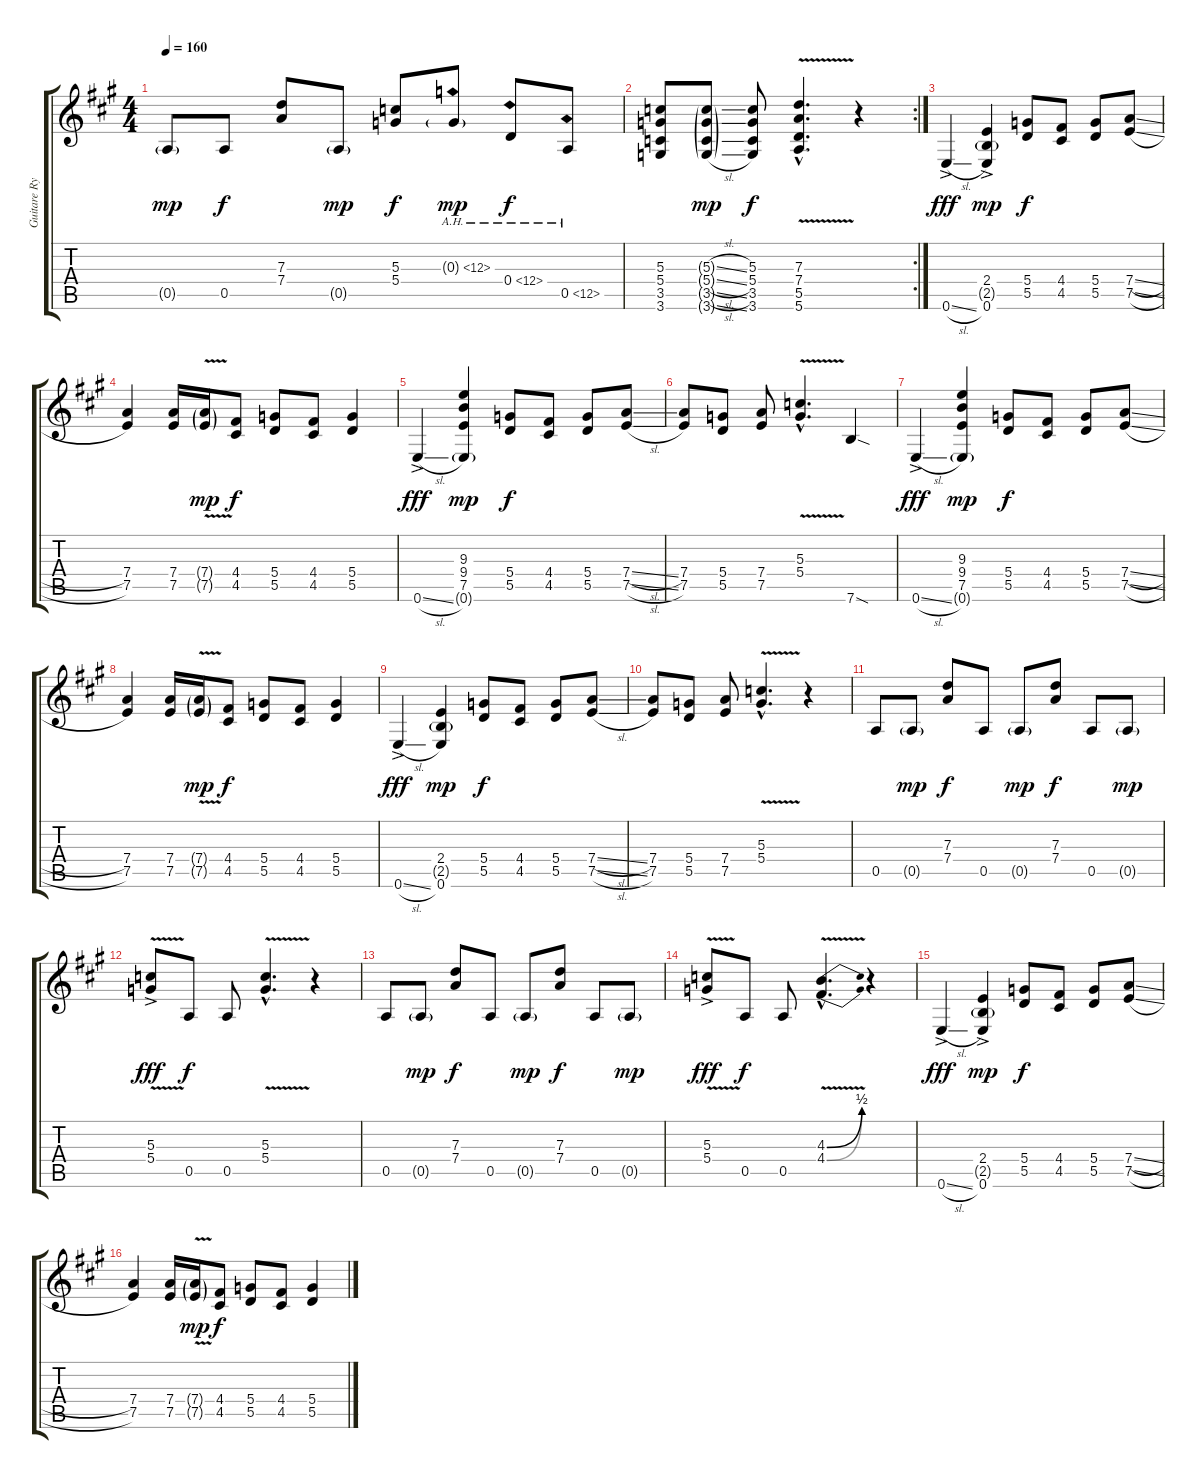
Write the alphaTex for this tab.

\track ("Guitare Rythmique" "Guitare Ry") {instrument overdrivenguitar}
\staff {score tabs}
\tuning (E4 B3 G3 D3 A2 E2) {hide}
\ts (4 4)
\tempo 160
\clef g2
\ks a
0.5{g}.8{dy mp} 0.5.8{dy f} (7.3 7.4).8 0.5{g}.8{dy mp} (5.3 5.4).8{dy f} 0.3{ah 12 g}.8{dy mp} 0.4{ah 12}.8{dy f} 0.5{ah 12}.8 |
\rc 2
(5.3 5.4 3.5 3.6).8 (5.3{sl g} 5.4{sl g} 3.5{sl g} 3.6{sl g}).8{dy mp} (5.3 5.4 3.5 3.6).8{dy f} (7.3{v hac} 7.4{v hac} 5.5{v hac} 5.6{v}).4{d} r.4 |
0.6{sl ac}.4{dy fff} (2.4{ac} 2.5{g} 0.6).4{dy mp} (5.4 5.5).8{dy f} (4.4 4.5).8 (5.4 5.5).8 (7.4{sl} 7.5{sl}).8 |
(7.4 7.5).4 (7.4 7.5).16 (7.4{v g} 7.5{v g}).16{dy mp} (4.4 4.5).8{dy f} (5.4 5.5).8 (4.4 4.5).8 (5.4 5.5).4 |
0.6{sl ac}.4{dy fff} (9.3 9.4 7.5 0.6{g}).4{dy mp} (5.4 5.5).8{dy f} (4.4 4.5).8 (5.4 5.5).8 (7.4{sl} 7.5{sl}).8 |
(7.4 7.5).8 (5.4 5.5).8 (7.4 7.5).8 (5.3{v hac} 5.4{v hac}).4{d} 7.6{sod}.4 |
0.6{sl ac}.4{dy fff} (9.3 9.4 7.5 0.6{g}).4{dy mp} (5.4 5.5).8{dy f} (4.4 4.5).8 (5.4 5.5).8 (7.4{sl} 7.5{sl}).8 |
(7.4 7.5).4 (7.4 7.5).16 (7.4{v g} 7.5{v g}).16{dy mp} (4.4 4.5).8{dy f} (5.4 5.5).8 (4.4 4.5).8 (5.4 5.5).4 |
0.6{sl ac}.4{dy fff} (2.4 2.5{g} 0.6).4{dy mp} (5.4 5.5).8{dy f} (4.4 4.5).8 (5.4 5.5).8 (7.4{sl} 7.5{sl}).8 |
(7.4 7.5).8 (5.4 5.5).8 (7.4 7.5).8 (5.3{v hac} 5.4{v hac}).4{d} r.4 |
0.5.8 0.5{g}.8{dy mp} (7.3 7.4).8{dy f} 0.5.8 0.5{g}.8{dy mp} (7.3 7.4).8{dy f} 0.5.8 0.5{g}.8{dy mp} |
(5.3{v ac} 5.4{ac}).8{dy fff} 0.5.8{dy f} 0.5.8 (5.3{v hac} 5.4{hac}).4{d} r.4 |
0.5.8 0.5{g}.8{dy mp} (7.3 7.4).8{dy f} 0.5.8 0.5{g}.8{dy mp} (7.3 7.4).8{dy f} 0.5.8 0.5{g}.8{dy mp} |
(5.3{v ac} 5.4{ac}).8{dy fff} 0.5.8{dy f} 0.5.8 (4.3{be (bend 0 0 60 2) v hac} 4.4{be (bend 0 0 60 2) hac}).4{d} r.4 |
0.6{sl ac}.4{dy fff} (2.4{ac} 2.5{g} 0.6).4{dy mp} (5.4 5.5).8{dy f} (4.4 4.5).8 (5.4 5.5).8 (7.4{sl} 7.5{sl}).8 |
(7.4 7.5).4 (7.4 7.5).16 (7.4{v g} 7.5{v g}).16{dy mp} (4.4 4.5).8{dy f} (5.4 5.5).8 (4.4 4.5).8 (5.4 5.5).4
